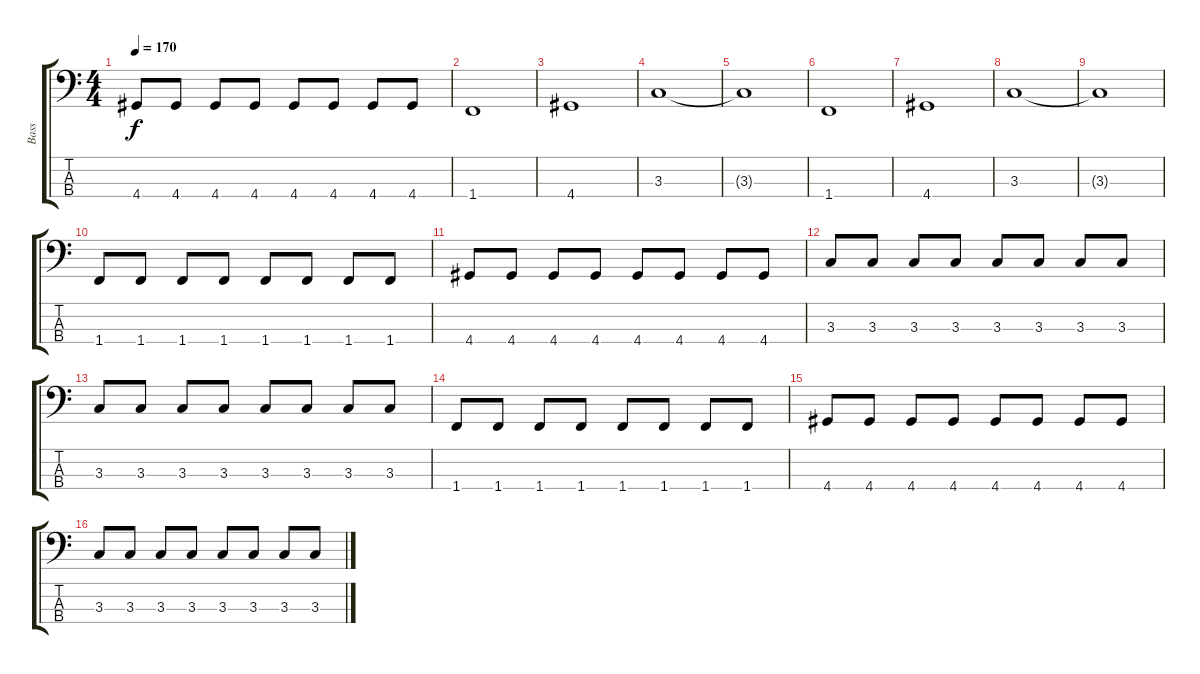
\track ("Bass" "Bass") {instrument electricbassfinger}
\staff {score tabs}
\tuning (G2 D2 A1 E1) {hide}
\ts (4 4)
\tempo 170
\clef f4
\ks c
4.4.8{dy f} 4.4.8 4.4.8 4.4.8 4.4.8 4.4.8 4.4.8 4.4.8 |
1.4.1 |
4.4.1 |
3.3.1 |
3.3{t}.1 |
1.4.1 |
4.4.1 |
3.3.1 |
3.3{t}.1 |
1.4.8 1.4.8 1.4.8 1.4.8 1.4.8 1.4.8 1.4.8 1.4.8 |
4.4.8 4.4.8 4.4.8 4.4.8 4.4.8 4.4.8 4.4.8 4.4.8 |
3.3.8 3.3.8 3.3.8 3.3.8 3.3.8 3.3.8 3.3.8 3.3.8 |
3.3.8 3.3.8 3.3.8 3.3.8 3.3.8 3.3.8 3.3.8 3.3.8 |
1.4.8 1.4.8 1.4.8 1.4.8 1.4.8 1.4.8 1.4.8 1.4.8 |
4.4.8 4.4.8 4.4.8 4.4.8 4.4.8 4.4.8 4.4.8 4.4.8 |
3.3.8 3.3.8 3.3.8 3.3.8 3.3.8 3.3.8 3.3.8 3.3.8
